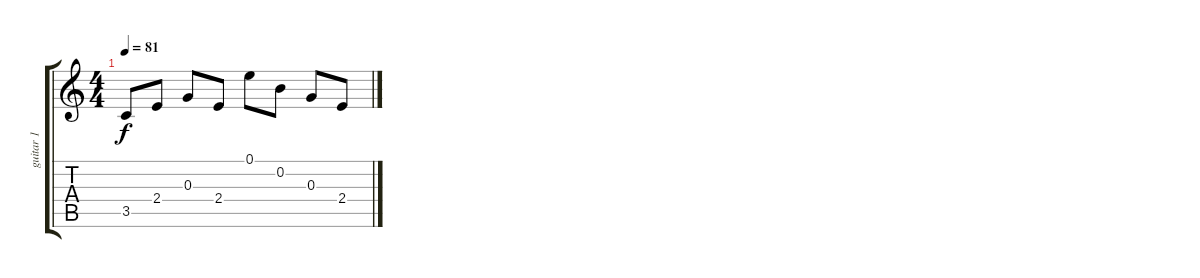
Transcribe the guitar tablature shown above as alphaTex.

\track ("guitar 1" "guitar 1") {instrument acousticguitarsteel}
\staff {score tabs}
\tuning (E4 B3 G3 D3 A2 E2) {hide}
\ts (4 4)
\tempo 81
\clef g2
\ks c
3.5.8{dy f volume 4} 2.4.8 0.3.8{volume 3} 2.4.8 0.1.8 0.2.8{volume 2} 0.3.8 2.4.8
